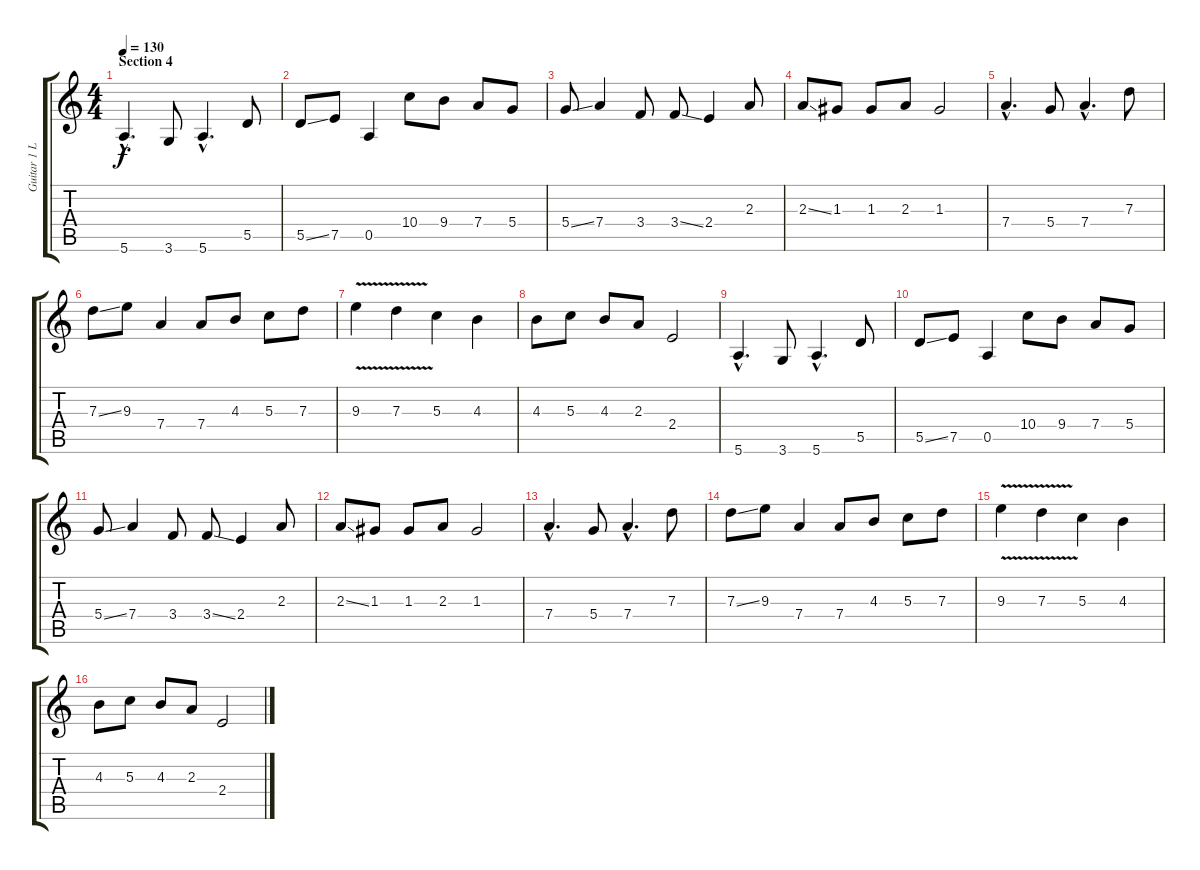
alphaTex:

\track ("Guitar 1 LEFT" "Guitar 1 L") {instrument distortionguitar}
\staff {score tabs}
\tuning (E4 B3 G3 D3 A2 E2) {hide}
\ts (4 4)
\section ("" "Section 4")
\tempo 130
\clef g2
\ks c
5.6{hac}.4{d dy f} 3.6.8 5.6{hac}.4{d} 5.5.8 |
5.5{ss}.8 7.5.8 0.5.4 10.4.8 9.4.8 7.4.8 5.4.8 |
5.4{ss}.8 7.4.4 3.4.8 3.4{ss}.8 2.4.4 2.3.8 |
2.3{ss}.8 1.3.8 1.3.8 2.3.8 1.3.2 |
7.4{hac}.4{d} 5.4.8 7.4{hac}.4{d} 7.3.8 |
7.3{ss}.8 9.3.8 7.4.4 7.4.8 4.3.8 5.3.8 7.3.8 |
9.3{v}.4 7.3{v}.4 5.3.4 4.3.4 |
4.3.8 5.3.8 4.3.8 2.3.8 2.4.2 |
5.6{hac}.4{d} 3.6.8 5.6{hac}.4{d} 5.5.8 |
5.5{ss}.8 7.5.8 0.5.4 10.4.8 9.4.8 7.4.8 5.4.8 |
5.4{ss}.8 7.4.4 3.4.8 3.4{ss}.8 2.4.4 2.3.8 |
2.3{ss}.8 1.3.8 1.3.8 2.3.8 1.3.2 |
7.4{hac}.4{d} 5.4.8 7.4{hac}.4{d} 7.3.8 |
7.3{ss}.8 9.3.8 7.4.4 7.4.8 4.3.8 5.3.8 7.3.8 |
9.3{v}.4 7.3{v}.4 5.3.4 4.3.4 |
4.3.8 5.3.8 4.3.8 2.3.8 2.4.2
